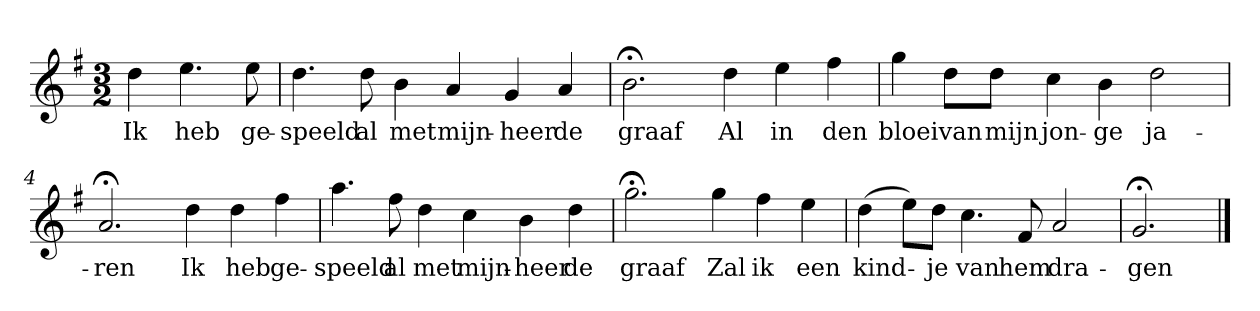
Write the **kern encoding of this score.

**kern	**text
*part1	*part1
*staff1	*staff1
*k[f#]	*
*G:	*
*M3/2	*
*MM120	*
=	=
4dd	Ik
4.ee	heb
8ee	ge-
=1	=1
4.dd	-speeld
8dd	al
4b	met
4a	mijn-
4g	-heer
4a	de
=2	=2
2.b;<	graaf
4dd	Al
4ee	in
4ff#	den
=3	=3
4gg	bloei
8ddL	van
8ddJ	mijn
4cc	jon-
4b	-ge
2dd	ja-
=4	=4
2.a;<	-ren
4dd	Ik
4dd	heb
4ff#	ge-
=5	=5
4.aa	-speeld
8ff#	al
4dd	met
4cc	mijn-
4b	-heer
4dd	de
=6	=6
2.gg;<	graaf
4gg	Zal
4ff#	ik
4ee	een
=7	=7
(4dd	kind-
8eeL)	.
8ddJ	-je
4.cc	van
8f#	hem
2a	dra-
=8	=8
2.g;<	-gen
==	==
*-	*-
